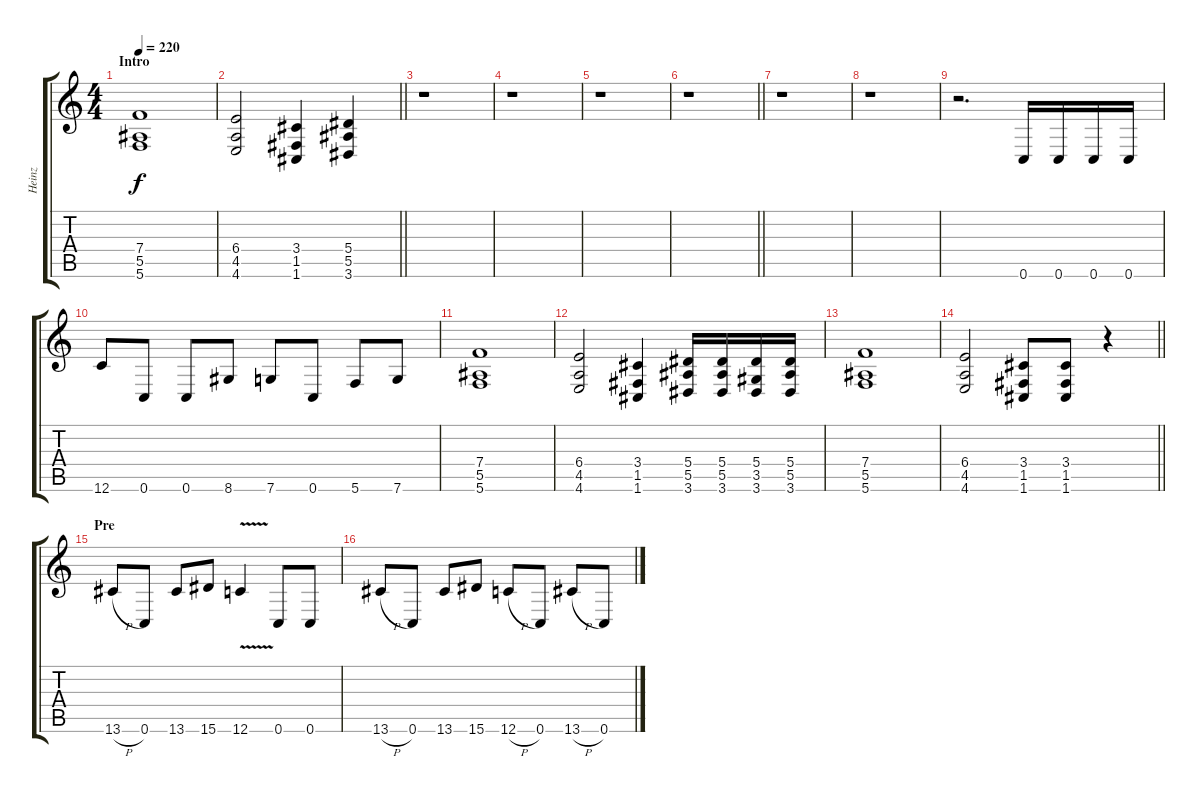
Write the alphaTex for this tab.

\track ("Heinz" "Heinz") {instrument distortionguitar}
\staff {score tabs}
\tuning (C4 G3 Eb3 Bb2 F2 C2) {hide}
\ts (4 4)
\section ("" "Intro")
\tempo 220
\clef g2
\ks c
(7.4 5.5 5.6).1{dy f instrument distortionguitar} |
\barLineRight lightlight
(6.4 4.5 4.6).2 (3.4 1.5 1.6).4 (5.4 5.5 3.6).4 |
r.1 |
r.1 |
r.1 |
\barLineRight lightlight
r.1 |
r.1 |
r.1 |
r.2{d} 0.6.16 0.6.16 0.6.16 0.6.16 |
12.6.8 0.6.8 0.6.8 8.6.8 7.6.8 0.6.8 5.6.8 7.6.8 |
(7.4 5.5 5.6).1 |
(6.4 4.5 4.6).2 (3.4 1.5 1.6).4 (5.4 5.5 3.6).16 (5.4 5.5 3.6).16 (5.4 3.5 3.6).16 (5.4 5.5 3.6).16 |
(7.4 5.5 5.6).1 |
\barLineRight lightlight
(6.4 4.5 4.6).2 (3.4 1.5 1.6).8 (3.4 1.5 1.6).8 r.4 |
\section ("" "Pre")
13.6{h}.8 0.6.8 13.6.8 15.6.8 12.6{v}.4 0.6.8 0.6.8 |
13.6{h}.8 0.6.8 13.6.8 15.6.8 12.6{h}.8 0.6.8 13.6{h}.8 0.6.8
